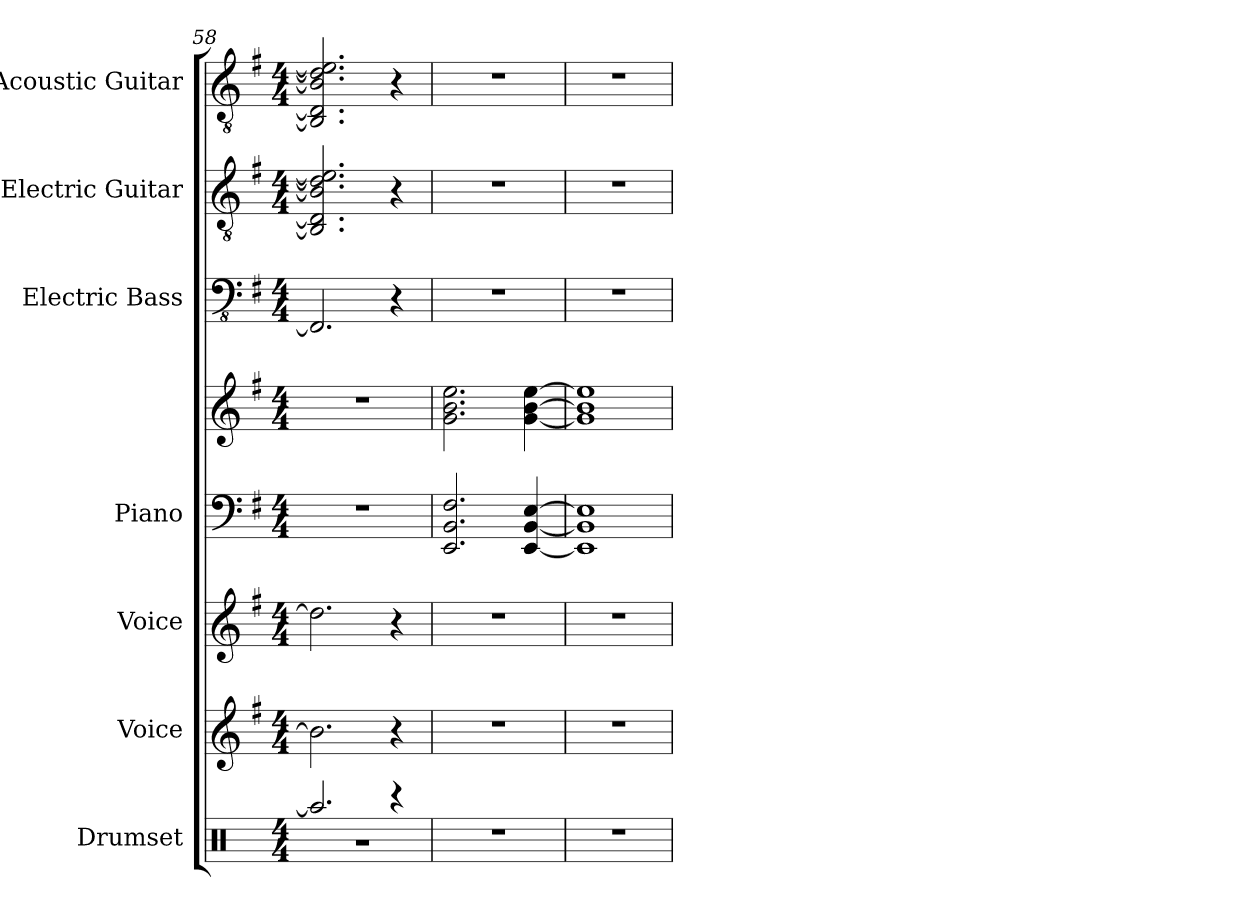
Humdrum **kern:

**kern	**kern	**kern	**kern	**kern	**kern	**kern	**kern
*part7	*part6	*part5	*part4	*part4	*part3	*part2	*part1
*staff8	*staff7	*staff6	*staff5	*staff4	*staff3	*staff2	*staff1
*I"Drumset	*I"Voice	*I"Voice	*I"Piano	*	*I"Electric Bass	*I"Electric Guitar	*I"Acoustic Guitar
*I'Drs.	*I'Vo.	*I'Vo.	*I'Pno.	*	*I'El. B.	*I'El. Guit.	*I'Guit.
*clefX	*clefG2	*clefG2	*clefF4	*clefG2	*clefFv4	*clefGv2	*clefGv2
*k[]	*k[f#]	*k[f#]	*k[f#]	*k[f#]	*k[f#]	*k[f#]	*k[f#]
*M4/4	*M4/4	*M4/4	*M4/4	*M4/4	*M4/4	*M4/4	*M4/4
=58	=58	=58	=58	=58	=58	=58	=58
*^	*	*	*	*	*	*	*
2.Raa/]	1r	2.b-\]	2.dd\]	1r	1r	2.FFF#/]	2.BB-/] 2.D/] 2.B-/] 2.d/] 2.e/]	2.BB-/] 2.D/] 2.B-/] 2.d/] 2.e/]
4r	.	4r	4r	.	.	4r	4r	4r
*v	*v	*	*	*	*	*	*	*
=59	=59	=59	=59	=59	=59	=59	=59
*	*	*	*	*	*	*	*MM120
1r	1r	1r	2.EE/ 2.BB/ 2.F#/	2.g\ 2.b\ 2.ee\	1r	1r	1r
.	.	.	[4EE/ [4BB/ [4E/	[4g\ [4b\ [4ee\	.	.	.
=60	=60	=60	=60	=60	=60	=60	=60
1r	1r	1r	1EE] 1BB] 1E]	1g] 1b] 1ee]	1r	1r	1r
=	=	=	=	=	=	=	=
*-	*-	*-	*-	*-	*-	*-	*-
